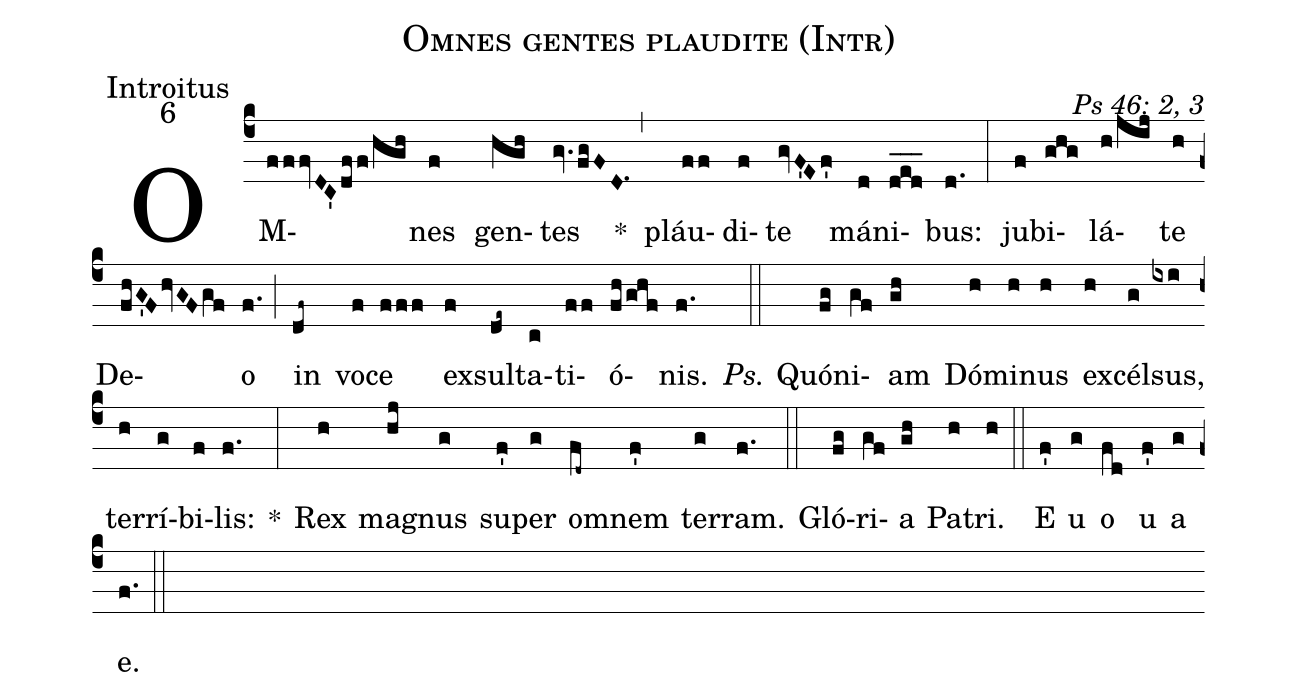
name: Omnes gentes plaudite (Intr);
office-part: Introitus;
mode: 6;
commentary: Ps 46: 2, 3;
%%
(c4) OM(fffvDC'/dff/hgh)nes(f) gen(hgh)tes(gv.fgFD.1) *(,) pláu(ff)di(f)te(gvF'Ef') má(d)ni(d_e_d_)bus:(d.) (:)
ju(f)bi(ghg)lá(h/jij)te(h) De(fhG'F/hvGF/gf)o(f.) (;) in(df~) vo(f)ce(fff) ex(f)sul(de~)ta(c)ti(ff)ó(fh/ghf)nis.(f.) (::)
<i>Ps.</i> Quón(fg)i(gf)am(gh) Dó(h)mi(h)nus(h) ex(h)cél(g)sus,(ixi) ter(h)rí(g)bi(f)lis:(f.) *(:)
Rex(h) ma(hj)gnus(g) su(f')per(g) om(fd~)nem(f') ter(g)ram.(f.) (::)
Gló(fg)ri(gf)a(gh) Pa(h)tri.(h) (::)
E(f') u(g) o(fd) u(f') a(g) e.(f.) (::)
